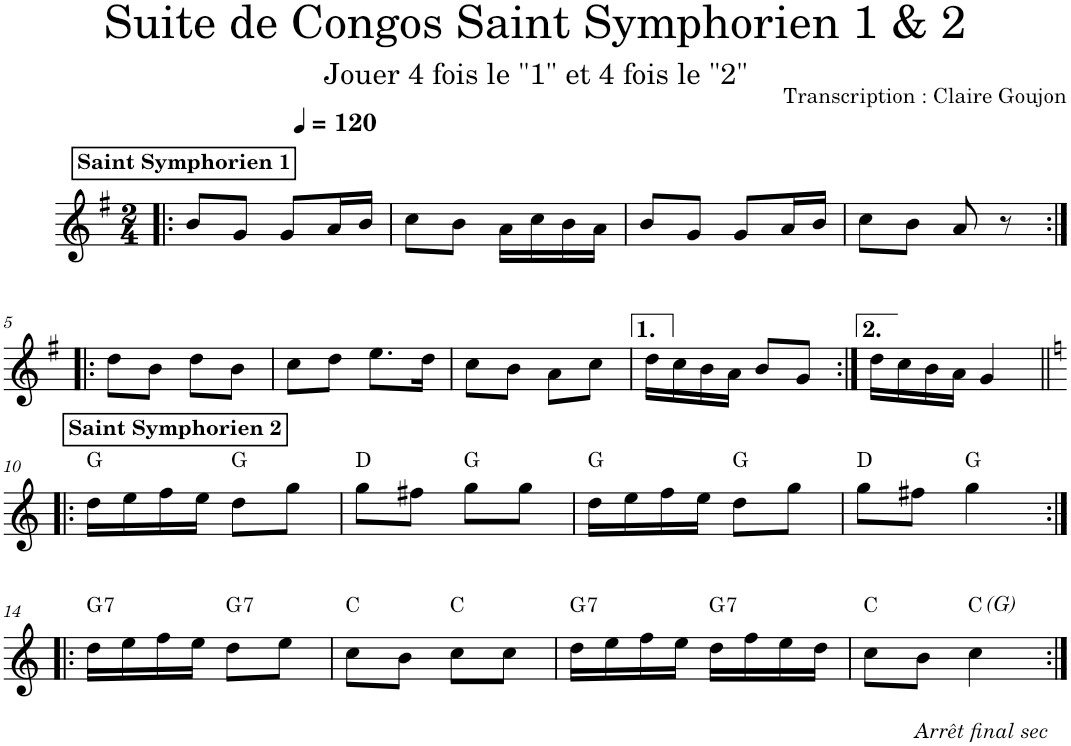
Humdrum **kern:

**kern	**harte
*part1	*part1
*staff1	*
*I"Violon	*
*I'Vln.	*
*clefG2	*
*k[f#]	*
*M2/4	*
*MM120	*
!!LO:REH:place=s1:a:B:cj:t=Saint Symphorien 1
=1!|:	=1!|:
8b/L	.
8g/J	.
8g/L	.
16a/L	.
16b/JJ	.
=2	=2
8cc\L	.
8b\J	.
16a\LL	.
16cc\	.
16b\	.
16a\JJ	.
=3	=3
8b/L	.
8g/J	.
8g/L	.
16a/L	.
16b/JJ	.
=4	=4
8cc\L	.
8b\J	.
8a/	.
8r	.
!!LO:LB:g=z
=5:|!|:	=5:|!|:
8dd\L	.
8b\J	.
8dd\L	.
8b\J	.
=6	=6
8cc\L	.
8dd\J	.
8.ee\L	.
16dd\Jk	.
=7	=7
8cc\L	.
8b\J	.
8a\L	.
8cc\J	.
=8	=8
16dd\LL	.
16cc\	.
16b\	.
16a\JJ	.
8b/L	.
8g/J	.
=9:|!	=9:|!
16dd\LL	.
16cc\	.
16b\	.
16a\JJ	.
4g/	.
!!LO:LB:g=z
!!LO:REH:place=s1:a:B:cj:t=Saint Symphorien 2
=10!|:	=10!|:
*k[]	*
16dd\LL	G:maj
16ee\	.
16ff\	.
16ee\JJ	.
8dd\L	G:maj
8gg\J	.
=11	=11
8gg\L	D:maj
8ff#X\J	.
8gg\L	G:maj
8gg\J	.
=12	=12
16dd\LL	G:maj
16ee\	.
16ff\	.
16ee\JJ	.
8dd\L	G:maj
8gg\J	.
=13	=13
8gg\L	D:maj
8ff#X\J	.
4gg\	G:maj
!!LO:LB:g=z
=14:|!|:	=14:|!|:
!	!LO:H:kt=7
16dd\LL	G:7
16ee\	.
16ff\	.
16ee\JJ	.
!	!LO:H:kt=7
8dd\L	G:7
8ee\J	.
=15	=15
8cc\L	C:maj
8b\J	.
8cc\L	C:maj
8cc\J	.
=16	=16
!	!LO:H:kt=7
16dd\LL	G:7
16ee\	.
16ff\	.
16ee\JJ	.
!	!LO:H:kt=7
16dd\LL	G:7
16ff\	.
16ee\	.
16dd\JJ	.
=17	=17
8cc\L	C:maj
8b\J	.
!LO:TX:b:i:t=Arrêt final sec	!
!LO:TX:a:i:t=(G)	!
4cc\	C:maj
=:|!	=:|!
*-	*-
